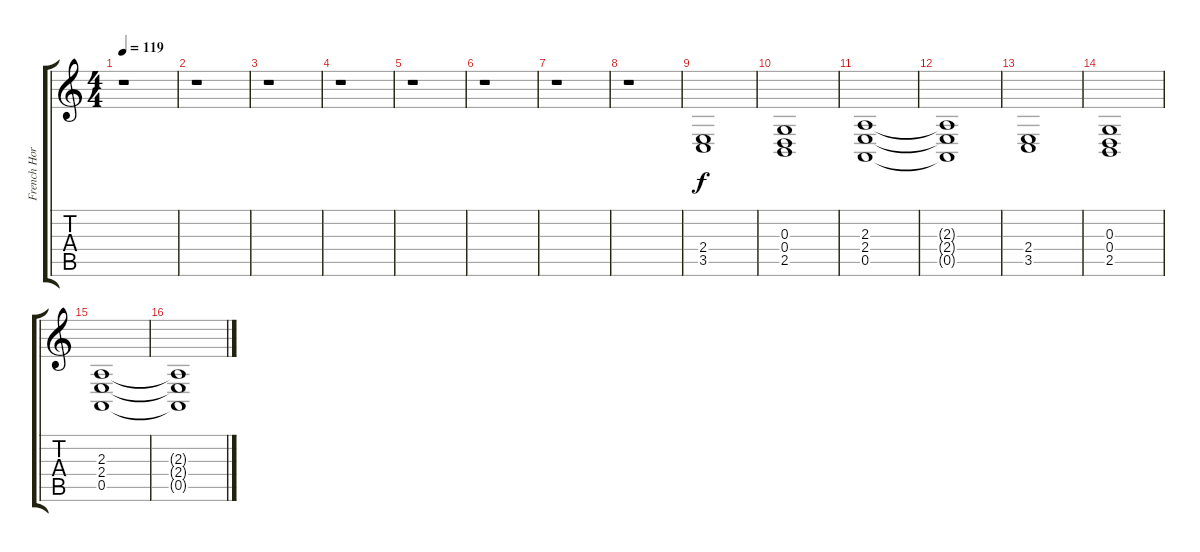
\track ("French Horn" "French Hor") {instrument frenchhorn}
\staff {score tabs}
\tuning (E4 B3 G3 D3 A2 E2) {hide}
\ts (4 4)
\tempo 119
\clef g2
\ks c
r.1{dy f} |
r.1 |
r.1 |
r.1 |
r.1 |
r.1 |
r.1 |
r.1 |
(2.4 3.5).1 |
(0.3 0.4 2.5).1 |
(2.3 2.4 0.5).1 |
(2.3{t} 2.4{t} 0.5{t}).1 |
(2.4 3.5).1 |
(0.3 0.4 2.5).1 |
(2.3 2.4 0.5).1 |
(2.3{t} 2.4{t} 0.5{t}).1
